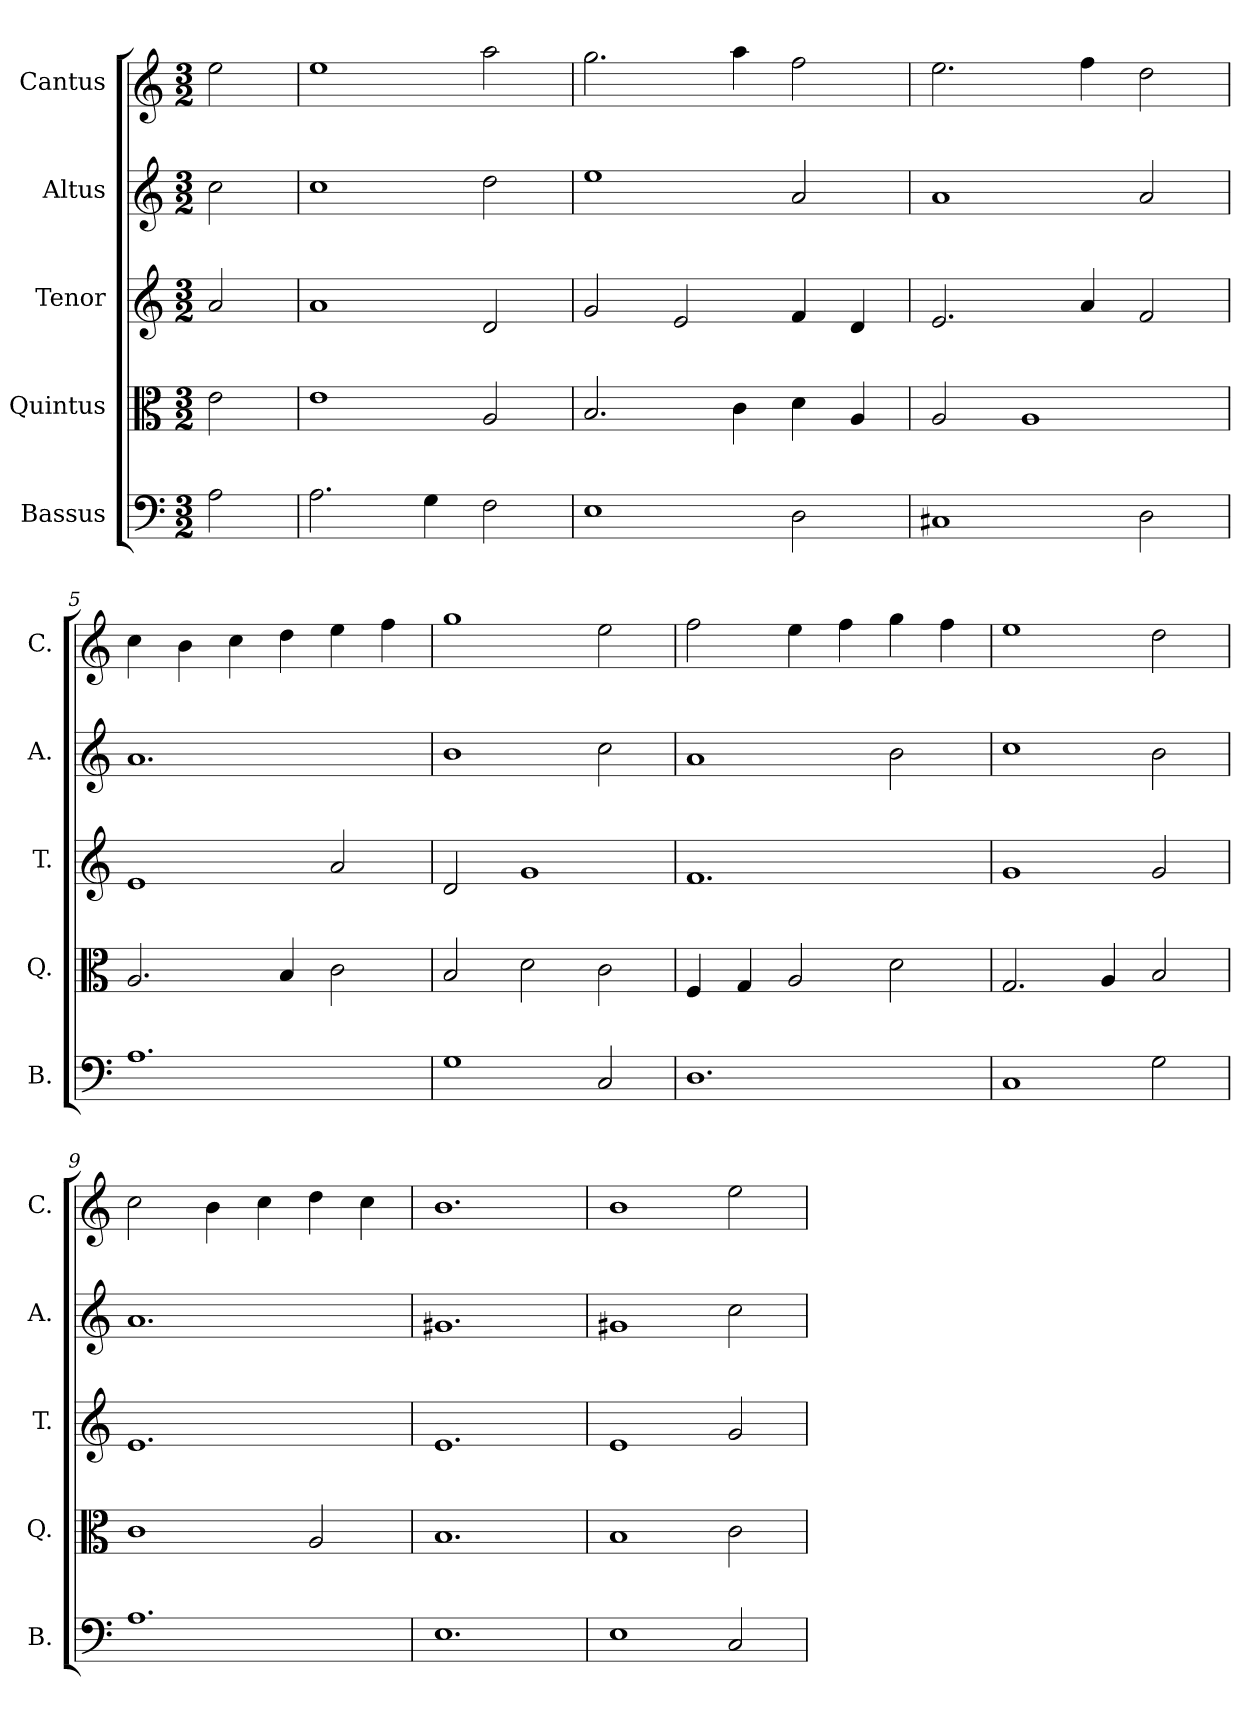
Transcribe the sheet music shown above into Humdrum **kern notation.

**kern	**kern	**kern	**kern	**kern
*part5	*part4	*part3	*part2	*part1
*staff5	*staff4	*staff3	*staff2	*staff1
*I"Bassus	*I"Quintus	*I"Tenor	*I"Altus	*I"Cantus
*I'B.	*I'Q.	*I'T.	*I'A.	*I'C.
*clefF4	*clefC3	*clefG2	*clefG2	*clefG2
*k[]	*k[]	*k[]	*k[]	*k[]
*C:	*C:	*C:	*C:	*C:
*M3/2	*M3/2	*M3/2	*M3/2	*M3/2
=1	=1	=1	=1	=1
2A\	2e\	2a/	2cc\	2ee\
=2	=2	=2	=2	=2
2.A\	1e\	1a/	1cc\	1ee\
4G\	.	.	.	.
2F\	2A/	2d/	2dd\	2aa\
=3	=3	=3	=3	=3
1E\	2.B/	2g/	1ee\	2.gg\
.	.	2e/	.	.
.	4c\	.	.	4aa\
2D\	4d\	4f/	2a/	2ff\
.	4A/	4d/	.	.
=4	=4	=4	=4	=4
1C#X/	2A/	2.e/	1a/	2.ee\
.	1A/	.	.	.
.	.	4a/	.	4ff\
2D\	.	2f/	2a/	2dd\
=5	=5	=5	=5	=5
1.A\	2.A/	1e/	1.a/	4cc\
.	.	.	.	4b\
.	.	.	.	4cc\
.	4B/	.	.	4dd\
.	2c\	2a/	.	4ee\
.	.	.	.	4ff\
=6	=6	=6	=6	=6
1G\	2B/	2d/	1b\	1gg\
.	2d\	1g/	.	.
2C/	2c\	.	2cc\	2ee\
=7	=7	=7	=7	=7
1.D\	4F/	1.f/	1a/	2ff\
.	4G/	.	.	.
.	2A/	.	.	4ee\
.	.	.	.	4ff\
.	2d\	.	2b\	4gg\
.	.	.	.	4ff\
=8	=8	=8	=8	=8
1C/	2.G/	1g/	1cc\	1ee\
.	4A/	.	.	.
2G\	2B/	2g/	2b\	2dd\
=9	=9	=9	=9	=9
1.A\	1c\	1.e/	1.a/	2cc\
.	.	.	.	4b\
.	.	.	.	4cc\
.	2A/	.	.	4dd\
.	.	.	.	4cc\
!!LO:LB:g=z
=10	=10	=10	=10	=10
1.E\	1.B/	1.e/	1.g#X/	1.b\
=11	=11	=11	=11	=11
1E\	1B/	1e/	1g#X/	1b\
2C/	2c\	2g/	2cc\	2ee\
=	=	=	=	=
*-	*-	*-	*-	*-
